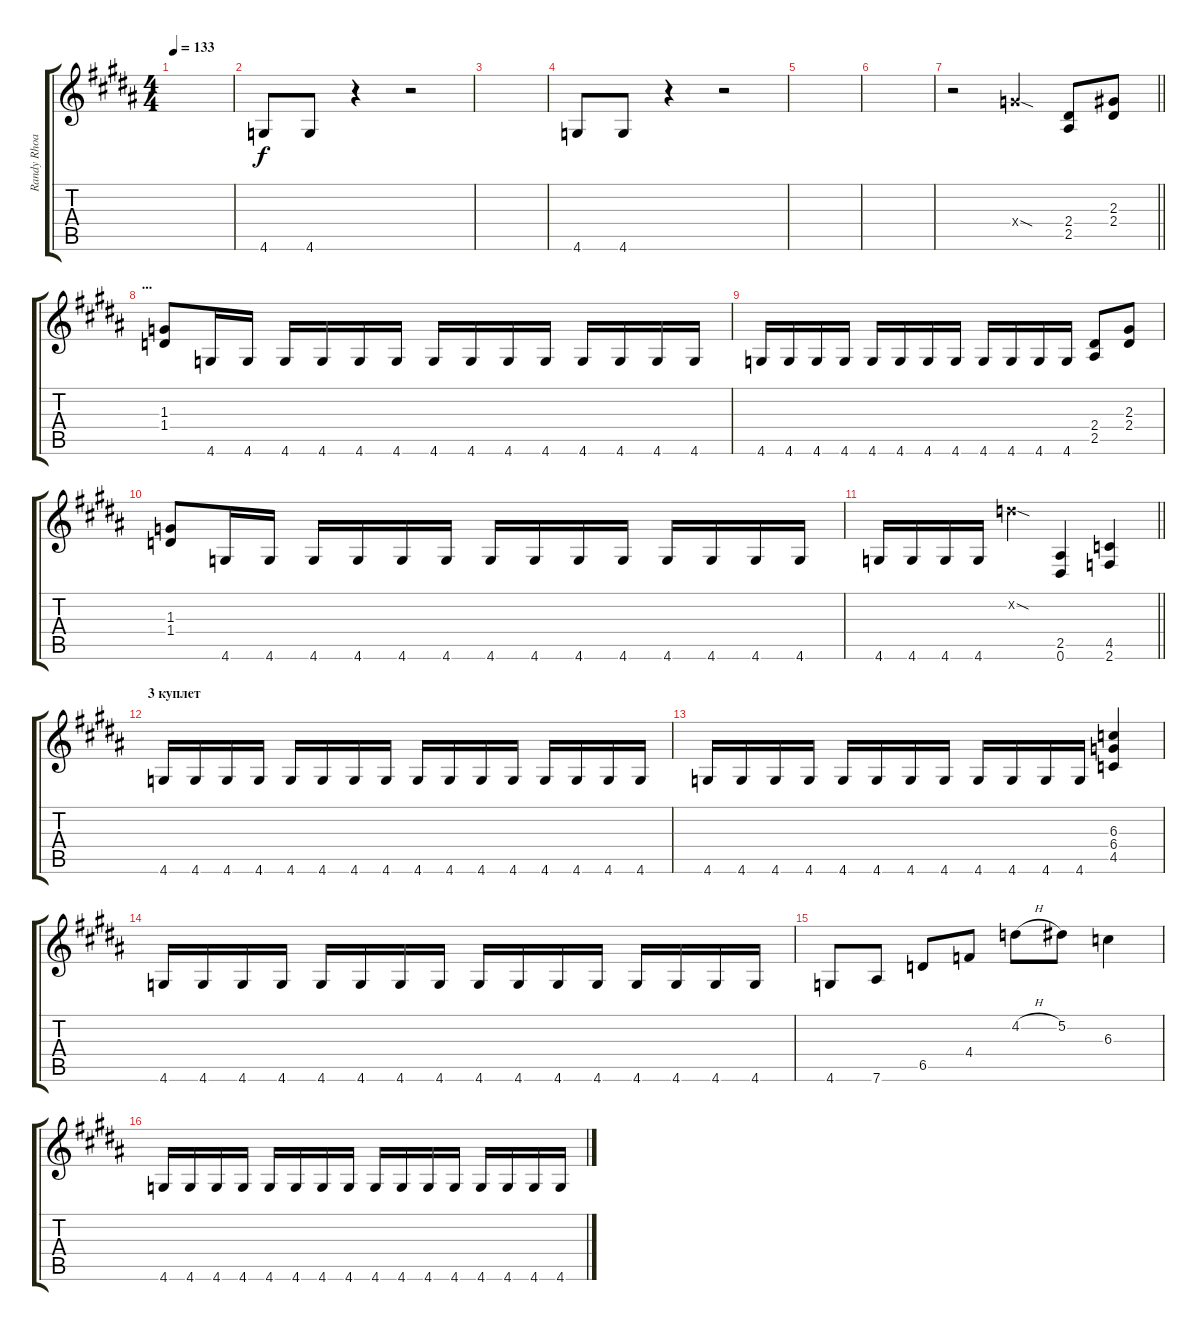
\track ("Randy Rhoads" "Randy Rhoa") {instrument distortionguitar}
\staff {score tabs}
\tuning (Eb4 Bb3 Gb3 Db3 Ab2 Eb2) {hide}
\ts (4 4)
\tempo 133
\clef g2
\ks b
|
4.6.8 4.6.8 r.4 r.2 |
|
4.6.8 4.6.8 r.4 r.2 |
|
|
\barLineRight lightlight
r.2 6.4{sod x}.4 (2.4 2.5).8{balance 0} (2.3 2.4).8 |
\section ("" "...")
(1.3 1.4).8 4.6.16 4.6.16 4.6.16 4.6.16 4.6.16 4.6.16 4.6.16 4.6.16 4.6.16 4.6.16 4.6.16 4.6.16 4.6.16 4.6.16 |
4.6.16 4.6.16 4.6.16 4.6.16 4.6.16 4.6.16 4.6.16 4.6.16 4.6.16 4.6.16 4.6.16 4.6.16 (2.4 2.5).8 (2.3 2.4).8 |
(1.3 1.4).8 4.6.16 4.6.16 4.6.16 4.6.16 4.6.16 4.6.16 4.6.16 4.6.16 4.6.16 4.6.16 4.6.16 4.6.16 4.6.16 4.6.16 |
\barLineRight lightlight
4.6.16 4.6.16 4.6.16 4.6.16 4.2{sod x}.4 (2.5 0.6).4 (4.5 2.6).4 |
\section ("" "3 куплет")
4.6.16 4.6.16 4.6.16 4.6.16 4.6.16 4.6.16 4.6.16 4.6.16 4.6.16 4.6.16 4.6.16 4.6.16 4.6.16 4.6.16 4.6.16 4.6.16 |
4.6.16 4.6.16 4.6.16 4.6.16 4.6.16 4.6.16 4.6.16 4.6.16 4.6.16 4.6.16 4.6.16 4.6.16 (6.3 6.4 4.5).4 |
4.6.16 4.6.16 4.6.16 4.6.16 4.6.16 4.6.16 4.6.16 4.6.16 4.6.16 4.6.16 4.6.16 4.6.16 4.6.16 4.6.16 4.6.16 4.6.16 |
4.6.8 7.6.8 6.5.8 4.4.8 4.2{h}.8 5.2.8 6.3.4 |
4.6.16 4.6.16 4.6.16 4.6.16 4.6.16 4.6.16 4.6.16 4.6.16 4.6.16 4.6.16 4.6.16 4.6.16 4.6.16 4.6.16 4.6.16 4.6.16
